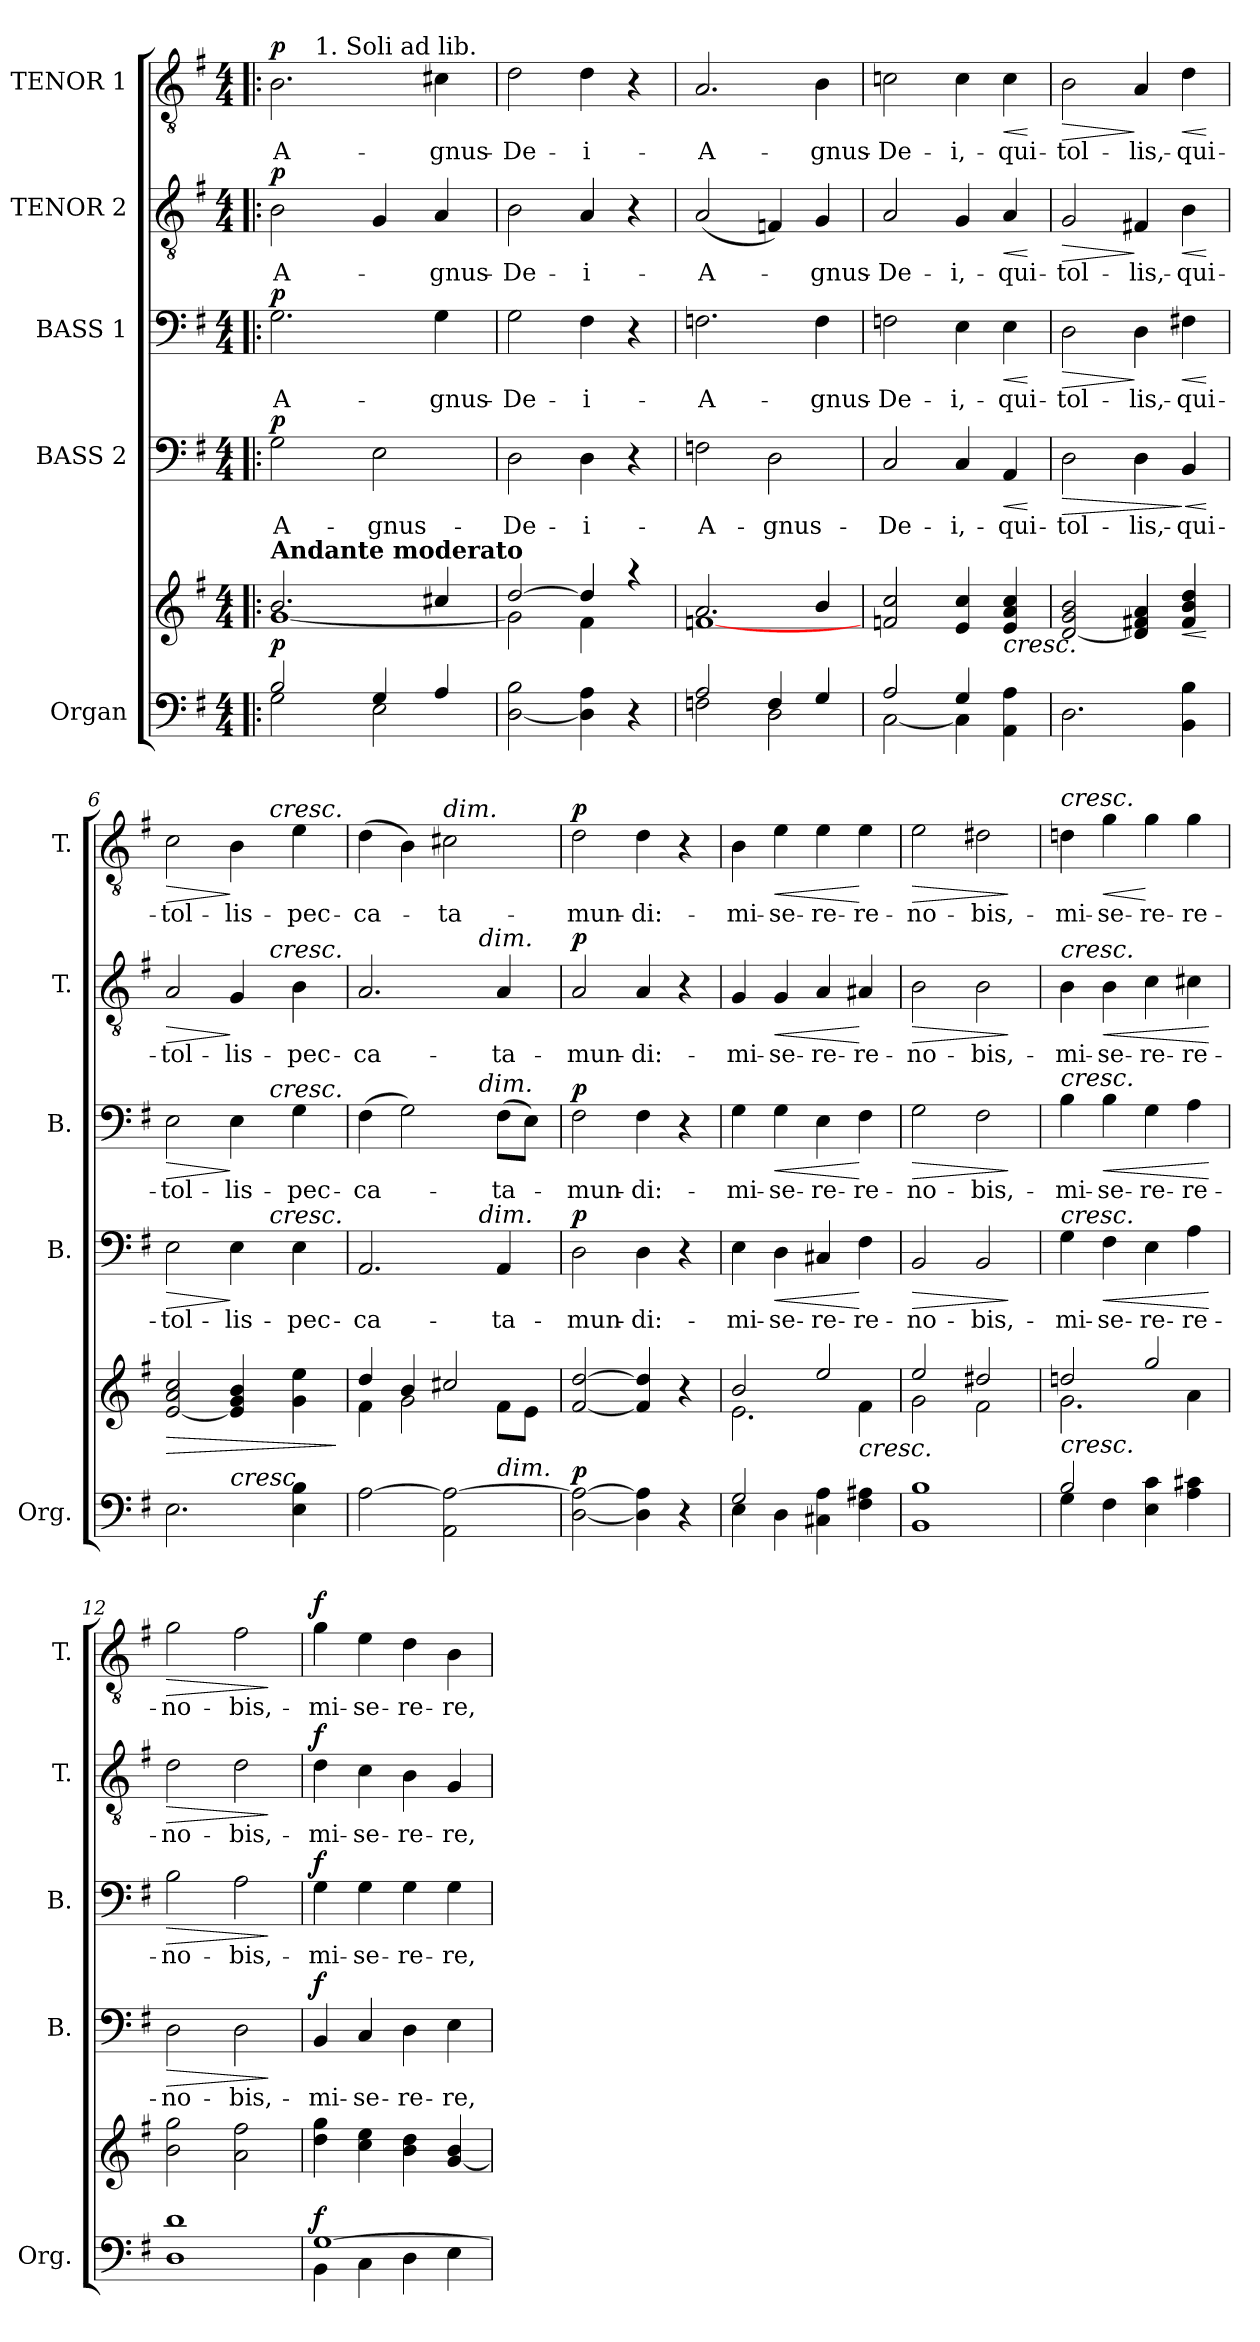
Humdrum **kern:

**kern	**kern	**dynam	**kern	**text	**dynam	**kern	**text	**dynam	**kern	**text	**dynam	**kern	**text	**dynam
*part5	*part5	*part5	*part4	*part4	*part4	*part3	*part3	*part3	*part2	*part2	*part2	*part1	*part1	*part1
*staff6	*staff5	*staff5/6	*staff4	*staff4	*staff4	*staff3	*staff3	*staff3	*staff2	*staff2	*staff2	*staff1	*staff1	*staff1
*I"Organ	*	*	*I"BASS 2	*	*	*I"BASS 1	*	*	*I"TENOR 2	*	*	*I"TENOR 1	*	*
*I'Org.	*	*	*I'B.	*	*	*I'B.	*	*	*I'T.	*	*	*I'T.	*	*
*clefF4	*clefG2	*	*clefF4	*	*	*clefF4	*	*	*clefGv2	*	*	*clefGv2	*	*
*	*	*	*	*	*	*	*	*	*ITrd7c12	*	*	*ITrd7c12	*	*
*k[f#]	*k[f#]	*	*k[f#]	*	*	*k[f#]	*	*	*k[f#]	*	*	*k[f#]	*	*
*G:	*G:	*	*G:	*	*	*G:	*	*	*G:	*	*	*G:	*	*
*M4/4	*M4/4	*	*M4/4	*	*	*M4/4	*	*	*M4/4	*	*	*M4/4	*	*
*MM80	*MM80	*	*MM80	*	*	*MM80	*	*	*MM80	*	*	*MM80	*	*
=1!|:	=1!|:	=1!|:	=1!|:	=1!|:	=1!|:	=1!|:	=1!|:	=1!|:	=1!|:	=1!|:	=1!|:	=1!|:	=1!|:	=1!|:
*^	*^	*	*	*	*	*	*	*	*	*	*	*	*	*
!	!	!	!	!	!	!	!	!	!	!	!	!	!	!LO:TX:a:B:t=Andante moderato	!	!
!	!	!LO:TX:a:B:t=Andante moderato	!	!	!	!	!	!	!	!	!	!	!	!	!	!
!	!	!	!	!LO:DY:a=2	!	!LO:LY:b	!LO:DY:a	!	!LO:LY:b	!LO:DY:a	!	!LO:LY:b	!LO:DY:a	!	!LO:LY:b	!LO:DY:a
*	*	*	*	*	*	*	*	*	*	*	*	*	*	*^	*	*
2B/	2G\	2.b/	[<1g	p	2G\	A-	p	2.G\	A-	p	2BB\	A-	p	2.BB\	8ryy	A-	p
.	.	.	.	.	.	.	.	.	.	.	.	.	.	.	32ryy	.	.
!	!	!	!	!	!	!	!	!	!	!	!	!	!	!	!LO:TX:a:t=1. Soli ad lib.	!	!
.	.	.	.	.	.	.	.	.	.	.	.	.	.	.	2ryy	.	.
!	!	!	!	!	!	!LO:LY:b	!	!	!	!	!	!	!	!	!	!	!
4G/	2E\	.	.	.	2E\	-gnus-	.	.	.	.	4GG/	.	.	.	.	.	.
.	.	.	.	.	.	.	.	.	.	.	.	.	.	.	4ryy	.	.
!	!	!	!	!	!	!	!	!	!LO:LY:b	!	!	!LO:LY:b	!	!	!	!LO:LY:b	!
4A/	.	4cc#X/	.	.	.	.	.	4G\	-gnus-	.	4AA/	-gnus-	.	4C#X\	.	-gnus-	.
.	.	.	.	.	.	.	.	.	.	.	.	.	.	.	16.ryy	.	.
=2	=2	=2	=2	=2	=2	=2	=2	=2	=2	=2	=2	=2	=2	=2	=2	=2	=2
!	!	!	!	!	!	!LO:LY:b	!	!	!LO:LY:b	!	!	!LO:LY:b	!	!	!	!LO:LY:b	!
*v	*v	*	*	*	*	*	*	*	*	*	*	*	*	*v	*v	*	*
[<2D\ 2B\	[>2dd/	2g\]	.	2D\	-De-	.	2G\	-De-	.	2BB\	-De-	.	2D\	-De-	.
!	!	!	!	!	!LO:LY:b	!	!	!LO:LY:b	!	!	!LO:LY:b	!	!	!LO:LY:b	!
4D\] 4A\	4dd/]	4f#\	.	4D\	-i-	.	4F#\	-i-	.	4AA/	-i-	.	4D\	-i-	.
4r	4raa	4ryy	.	4r	.	.	4r	.	.	4r	.	.	4r	.	.
=3	=3	=3	=3	=3	=3	=3	=3	=3	=3	=3	=3	=3	=3	=3	=3
*^	*	*	*	*	*	*	*	*	*	*	*	*	*	*	*
!	!	!	!	!	!	!LO:LY:b	!	!	!LO:LY:b	!	!	!LO:LY:b	!	!	!LO:LY:b	!
2A/	2Fn\	2.a/	[<1fn	.	2Fn\	-A-	.	2.Fn\	-A-	.	(<2AA/	-A-	.	2.AA/	-A-	.
!	!	!	!	!	!	!LO:LY:b	!	!	!	!	!	!	!	!	!	!
4F/	2D\	.	.	.	2D\	-gnus-	.	.	.	.	4FFn/)	.	.	.	.	.
!	!	!	!	!	!	!	!	!	!LO:LY:b	!	!	!LO:LY:b	!	!	!LO:LY:b	!
4G/	.	4b/	.	.	.	.	.	4F\	-gnus-	.	4GG/	-gnus-	.	4BB\	-gnus-	.
*	*	*v	*v	*	*	*	*	*	*	*	*	*	*	*	*	*
=4	=4	=4	=4	=4	=4	=4	=4	=4	=4	=4	=4	=4	=4	=4	=4
!	!	!	!	!	!LO:LY:b	!	!	!LO:LY:b	!	!	!LO:LY:b	!	!	!LO:LY:b	!
2A/	[<2C\	2f/ 2cc/	.	2C/	-De-	.	2Fn\	-De-	.	2AA/	-De-	.	2Cn\	-De-	.
!	!	!	!	!	!LO:LY:b	!	!	!LO:LY:b	!	!	!LO:LY:b	!	!	!LO:LY:b	!
4G/	4C\]	4e/ 4cc/	[	4C/	-i,-	.	4E\	-i,-	.	4GG/	-i,-	.	4C\	-i,-	.
!	!	!	!LO:HP:b	!	!LO:LY:b	!LO:HP:b	!	!LO:LY:b	!LO:HP:b	!	!LO:LY:b	!LO:HP:b	!	!LO:LY:b	!LO:HP:b
4AA\ 4A\	4ryy	4e/ 4a/ 4cc/	<	4AA/	-qui-	<	4E\	-qui-	<	4AA/	-qui-	<	4C\	-qui-	<
*v	*v	*	*	*	*	*	*	*	*	*	*	*	*	*	*
.	.	.	.	.	[	.	.	[	.	.	[	.	.	[
=5	=5	=5	=5	=5	=5	=5	=5	=5	=5	=5	=5	=5	=5	=5
*	*^	*	*	*	*	*	*	*	*	*	*	*	*	*
!	!	!	!	!	!LO:LY:b	!LO:HP:b	!	!LO:LY:b	!LO:HP:b	!	!LO:LY:b	!LO:HP:b	!	!LO:LY:b	!LO:HP:b
2.D\	[<2d/ 2g/ 2b/	2.ryy	.	2D\	-tol-	>	2D\	-tol-	>	2GG/	-tol-	>	2BB\	-tol-	>
!	!	!	!	!	!LO:LY:b	!	!	!LO:LY:b	!	!	!LO:LY:b	!	!	!LO:LY:b	!
.	4d/] 4f#X/ 4a/	.	.	4D\	-lis,-	.	4D\	-lis,-	]	4FF#X/	-lis,-	]	4AA/	-lis,-	]
!	!	!	!LO:HP:n=1:b	!	!LO:LY:b	!LO:HP:n=1:b	!	!LO:LY:b	!LO:HP:b	!	!LO:LY:b	!LO:HP:b	!	!LO:LY:b	!LO:HP:b
4BB\ 4B\	4f#/ 4b/ 4dd/	4ryy	] ] <	4BB/	-qui-	] <	4F#X\	-qui-	<	4BB\	-qui-	<	4D\	-qui-	<
*	*v	*v	*	*	*	*	*	*	*	*	*	*	*	*	*
.	.	[	.	.	[	.	.	[	.	.	[	.	.	[
=6	=6	=6	=6	=6	=6	=6	=6	=6	=6	=6	=6	=6	=6	=6
!	!	!LO:HP:b	!	!LO:LY:b	!LO:HP:b	!	!LO:LY:b	!LO:HP:b	!	!LO:LY:b	!LO:HP:b	!	!LO:LY:b	!LO:HP:b
*^	*	*	*^	*	*	*^	*	*	*^	*	*	*^	*	*
2.E\	2ryy	[<2e/ 2a/ 2cc/	>	2E\	2ryy	-tol-	>	2E\	2ryy	-tol-	>	2AA/	2ryy	-tol-	>	2C\	2ryy	-tol-	>
!	!LO:TX:a:i:t=cresc.	!	!	!	!	!	!	!	!	!	!	!	!	!	!	!	!	!	!
!	!	!	!	!	!	!LO:LY:b	!	!	!	!LO:LY:b	!	!	!	!LO:LY:b	!	!	!	!LO:LY:b	!
.	2ryy	4e/] 4g/ 4b/	.	4E\	8ryy	-lis-	]	4E\	8ryy	-lis-	]	4GG/	8ryy	-lis-	]	4BB\	8ryy	-lis-	]
.	.	.	.	.	32ryy	.	.	.	32ryy	.	.	.	32ryy	.	.	.	32ryy	.	.
!	!	!	!	!	!	!	!	!	!	!	!	!	!	!	!	!	!LO:TX:a:i:t=cresc.	!	!
!	!	!	!	!	!	!	!	!	!	!	!	!	!LO:TX:a:i:t=cresc.	!	!	!	!	!	!
!	!	!	!	!	!	!	!	!	!LO:TX:a:i:t=cresc.	!	!	!	!	!	!	!	!	!	!
!	!	!	!	!	!LO:TX:a:i:t=cresc.	!	!	!	!	!	!	!	!	!	!	!	!	!	!
.	.	.	.	.	4ryy	.	.	.	4ryy	.	.	.	4ryy	.	.	.	4ryy	.	.
!	!	!	!	!	!	!LO:LY:b	!	!	!	!LO:LY:b	!	!	!	!LO:LY:b	!	!	!	!LO:LY:b	!
4E\ 4B\	.	4g\ 4ee\	.	4E\	.	-pec-	.	4G\	.	-pec-	.	4BB\	.	-pec-	.	4E\	.	-pec-	.
.	.	.	.	.	16.ryy	.	.	.	16.ryy	.	.	.	16.ryy	.	.	.	16.ryy	.	.
.	.	.	]	.	.	.	.	.	.	.	.	.	.	.	.	.	.	.	.
=7	=7	=7	=7	=7	=7	=7	=7	=7	=7	=7	=7	=7	=7	=7	=7	=7	=7	=7	=7
*	*	*^	*	*	*	*	*	*	*	*	*	*	*	*	*	*	*	*	*
!	!	!	!	!	!	!	!LO:LY:b	!	!	!	!LO:LY:b	!	!	!	!LO:LY:b	!	!	!	!LO:LY:b	!
*	*	*	*	*	*	*	*	*	*	*	*	*	*	*	*	*	*v	*v	*	*
[>2A\	2.ryy	4dd/	4f#\	.	2.AA/	2ryy	-ca-	.	(>4F#\	2ryy	-ca-	.	2.AA/	2ryy	-ca-	.	(>4D\	-ca-	.
.	.	4b/	2g\	.	.	.	.	.	2G\)	.	.	.	.	.	.	.	4BB\)	.	.
!	!	!	!	!	!	!	!	!	!	!	!	!	!	!	!	!	!LO:TX:a:i:t=dim.	!	!
!	!	!	!	!	!	!	!	!	!	!	!	!	!	!	!	!	!	!LO:LY:b	!
2AA\ 2A\_	.	2cc#X/	.	.	.	8.ryy	.	.	.	8.ryy	.	.	.	8.ryy	.	.	2C#X\	-ta-	.
!	!	!	!	!	!	!	!	!	!	!	!	!	!	!LO:TX:a:i:t=dim.	!	!	!	!	!
!	!	!	!	!	!	!	!	!	!	!LO:TX:a:i:t=dim.	!	!	!	!	!	!	!	!	!
!	!	!	!	!	!	!LO:TX:a:i:t=dim.	!	!	!	!	!	!	!	!	!	!	!	!	!
.	.	.	.	.	.	4ryy	.	.	.	4ryy	.	.	.	4ryy	.	.	.	.	.
!	!LO:TX:a:i:t=dim.	!	!	!	!	!	!	!	!	!	!	!	!	!	!	!	!	!	!
!	!	!	!	!	!	!	!LO:LY:b	!	!	!	!LO:LY:b	!	!	!	!LO:LY:b	!	!	!	!
.	4ryy	.	8f#\L	.	4AA/	.	-ta-	.	(>8F#\L	.	-ta-	.	4AA/	.	-ta-	.	.	.	.
.	.	.	8e\J	.	.	.	.	.	8E\J)	.	.	.	.	.	.	.	.	.	.
.	.	.	.	.	.	16ryy	.	.	.	16ryy	.	.	.	16ryy	.	.	.	.	.
=8	=8	=8	=8	=8	=8	=8	=8	=8	=8	=8	=8	=8	=8	=8	=8	=8	=8	=8	=8
!	!	!	!	!LO:DY:a=2	!	!	!LO:LY:b	!LO:DY:a	!	!	!LO:LY:b	!LO:DY:a	!	!	!LO:LY:b	!LO:DY:a	!	!LO:LY:b	!LO:DY:a
*v	*v	*	*	*	*v	*v	*	*	*v	*v	*	*	*v	*v	*	*	*	*	*
*	*v	*v	*	*	*	*	*	*	*	*	*	*	*	*	*
[<2D\ 2A\_	[<2f#/ [>2dd/	p	2D\	-mun-	p	2F#\	-mun-	p	2AA/	-mun-	p	2D\	-mun-	p
!	!	!	!	!LO:LY:b	!	!	!LO:LY:b	!	!	!LO:LY:b	!	!	!LO:LY:b	!
4D\] 4A\]	4f#/] 4dd/]	.	4D\	-di:-	.	4F#\	-di:-	.	4AA/	-di:-	.	4D\	-di:-	.
4r	4r	.	4r	.	.	4r	.	.	4r	.	.	4r	.	.
=9	=9	=9	=9	=9	=9	=9	=9	=9	=9	=9	=9	=9	=9	=9
*^	*^	*	*	*	*	*	*	*	*	*	*	*	*	*
*	*	*	*^	*	*	*	*	*	*	*	*	*	*	*	*	*
!	!	!	!	!	!	!	!LO:LY:b	!	!	!LO:LY:b	!	!	!LO:LY:b	!	!	!LO:LY:b	!
2G/	4E\	2b/	2.e\	2ryy	.	4E\	-mi-	.	4G\	-mi-	.	4GG/	-mi-	.	4BB\	-mi-	.
!	!	!	!	!	!	!	!LO:LY:b	!LO:HP:b	!	!LO:LY:b	!LO:HP:b	!	!LO:LY:b	!LO:HP:b	!	!LO:LY:b	!LO:HP:b
.	4D\	.	.	.	.	4D\	-se-	<	4G\	-se-	<	4GG/	-se-	<	4E\	-se-	<
!	!	!	!	!	!	!	!LO:LY:b	!	!	!LO:LY:b	!	!	!LO:LY:b	!	!	!LO:LY:b	!
4C#X\ 4A\	2ryy	2ee/	.	4ryy	[	4C#X/	-re-	.	4E\	-re-	.	4AA/	-re-	.	4E\	-re-	.
!	!	!	!	!	!LO:HP:b	!	!LO:LY:b	!	!	!LO:LY:b	!	!	!LO:LY:b	!	!	!LO:LY:b	!
4F#\ 4A#X\	.	.	4f#\	4ryy	<	4F#\	-re-	[	4F#\	-re-	[	4AA#X/	-re-	[	4E\	-re-	[
*v	*v	*	*	*	*	*	*	*	*	*	*	*	*	*	*	*	*
!!LO:LB:g=z
=10	=10	=10	=10	=10	=10	=10	=10	=10	=10	=10	=10	=10	=10	=10	=10	=10
!	!	!	!	!	!	!LO:LY:b	!LO:HP:b	!	!LO:LY:b	!LO:HP:b	!	!LO:LY:b	!LO:HP:b	!	!LO:LY:b	!LO:HP:b
*	*	*v	*v	*	*	*	*	*	*	*	*	*	*	*	*	*
1BB 1B	2ee/	2g\	.	2BB/	-no-	>	2G\	-no-	>	2BB\	-no-	>	2E\	-no-	>
!	!	!	!	!	!LO:LY:b	!	!	!LO:LY:b	!	!	!LO:LY:b	!	!	!LO:LY:b	!
.	2dd#X/	2f#\	.	2BB/	-bis,-	.	2F#\	-bis,-	.	2BB\	-bis,-	.	2D#X\	-bis,-	.
*	*v	*v	*	*	*	*	*	*	*	*	*	*	*	*	*
.	.	.	.	.	]	.	.	]	.	.	]	.	.	]
=11	=11	=11	=11	=11	=11	=11	=11	=11	=11	=11	=11	=11	=11	=11
*^	*^	*	*	*	*	*	*	*	*	*	*	*	*	*
*	*	*	*^	*	*	*	*	*	*	*	*	*	*	*	*	*
!	!	!	!	!	!	!	!	!	!	!	!	!	!	!	!LO:TX:a:i:t=cresc.	!	!
!	!	!	!	!	!	!	!	!	!	!	!	!LO:TX:a:i:t=cresc.	!	!	!	!	!
!	!	!	!	!	!	!	!	!	!LO:TX:a:i:t=cresc.	!	!	!	!	!	!	!	!
!	!	!	!	!	!	!LO:TX:a:i:t=cresc.	!	!	!	!	!	!	!	!	!	!	!
!LO:TX:a:i:t=cresc.	!	!	!	!	!	!	!	!	!	!	!	!	!	!	!	!	!
!	!	!	!	!	!	!	!LO:LY:b	!	!	!LO:LY:b	!	!	!LO:LY:b	!	!	!LO:LY:b	!
2B/	4G\	2ddn/	2.g\	2ryy	.	4G\	-mi-	.	4B\	-mi-	.	4BB\	-mi-	.	4Dn\	-mi-	.
!	!	!	!	!	!	!	!LO:LY:b	!LO:HP:b	!	!LO:LY:b	!LO:HP:b	!	!LO:LY:b	!LO:HP:b	!	!LO:LY:b	!LO:HP:b
.	4F#\	.	.	.	.	4F#\	-se-	<	4B\	-se-	<	4BB\	-se-	<	4G\	-se-	<
!	!	!	!	!	!	!	!LO:LY:b	!	!	!LO:LY:b	!	!	!LO:LY:b	!	!	!LO:LY:b	!
4E\ 4c\	2ryy	2gg/	.	4ryy	.	4E\	-re-	.	4G\	-re-	.	4C\	-re-	.	4G\	-re-	[
!	!	!	!	!	!	!	!LO:LY:b	!	!	!LO:LY:b	!	!	!LO:LY:b	!	!	!LO:LY:b	!
4A\ 4c#X\	.	.	4a\	4ryy	.	4A\	-re-	.	4A\	-re-	.	4C#X\	-re-	.	4G\	-re-	.
*v	*v	*	*	*	*	*	*	*	*	*	*	*	*	*	*	*	*
*	*v	*v	*v	*	*	*	*	*	*	*	*	*	*	*	*	*
.	.	.	.	.	[	.	.	[	.	.	[	.	.	.
=12	=12	=12	=12	=12	=12	=12	=12	=12	=12	=12	=12	=12	=12	=12
!	!	!	!	!LO:LY:b	!LO:HP:b	!	!LO:LY:b	!LO:HP:b	!	!LO:LY:b	!LO:HP:b	!	!LO:LY:b	!LO:HP:b
1D 1d	2b\ 2gg\	.	2D\	-no-	>	2B\	-no-	>	2D\	-no-	>	2G\	-no-	>
!	!	!	!	!LO:LY:b	!	!	!LO:LY:b	!	!	!LO:LY:b	!	!	!LO:LY:b	!
.	2a\ 2ff#\	.	2D\	-bis,-	.	2A\	-bis,-	.	2D\	-bis,-	.	2F#\	-bis,-	.
.	.	.	.	.	]	.	.	]	.	.	]	.	.	]
=13	=13	=13	=13	=13	=13	=13	=13	=13	=13	=13	=13	=13	=13	=13
*^	*	*	*	*	*	*	*	*	*	*	*	*	*	*
!	!	!	!LO:DY:a=2	!	!LO:LY:b	!LO:DY:a	!	!LO:LY:b	!LO:DY:a	!	!LO:LY:b	!LO:DY:a	!	!LO:LY:b	!LO:DY:a
[>1G	4BB\	4dd\ 4gg\	f	4BB/	-mi-	f	4G\	-mi-	f	4D\	-mi-	f	4G\	-mi-	f
!	!	!	!	!	!LO:LY:b	!	!	!LO:LY:b	!	!	!LO:LY:b	!	!	!LO:LY:b	!
.	4C\	4cc\ 4ee\	.	4C/	-se-	.	4G\	-se-	.	4C\	-se-	.	4E\	-se-	.
!	!	!	!	!	!LO:LY:b	!	!	!LO:LY:b	!	!	!LO:LY:b	!	!	!LO:LY:b	!
.	4D\	4b\ 4dd\	.	4D\	-re-	.	4G\	-re-	.	4BB\	-re-	.	4D\	-re-	.
!	!	!	!	!	!LO:LY:b	!	!	!LO:LY:b	!	!	!LO:LY:b	!	!	!LO:LY:b	!
.	4E\	[<4g/ 4b/	.	4E\	-re,-	.	4G\	-re,-	.	4GG/	-re,-	.	4BB\	-re,-	.
*v	*v	*	*	*	*	*	*	*	*	*	*	*	*	*	*
=	=	=	=	=	=	=	=	=	=	=	=	=	=	=
*-	*-	*-	*-	*-	*-	*-	*-	*-	*-	*-	*-	*-	*-	*-
